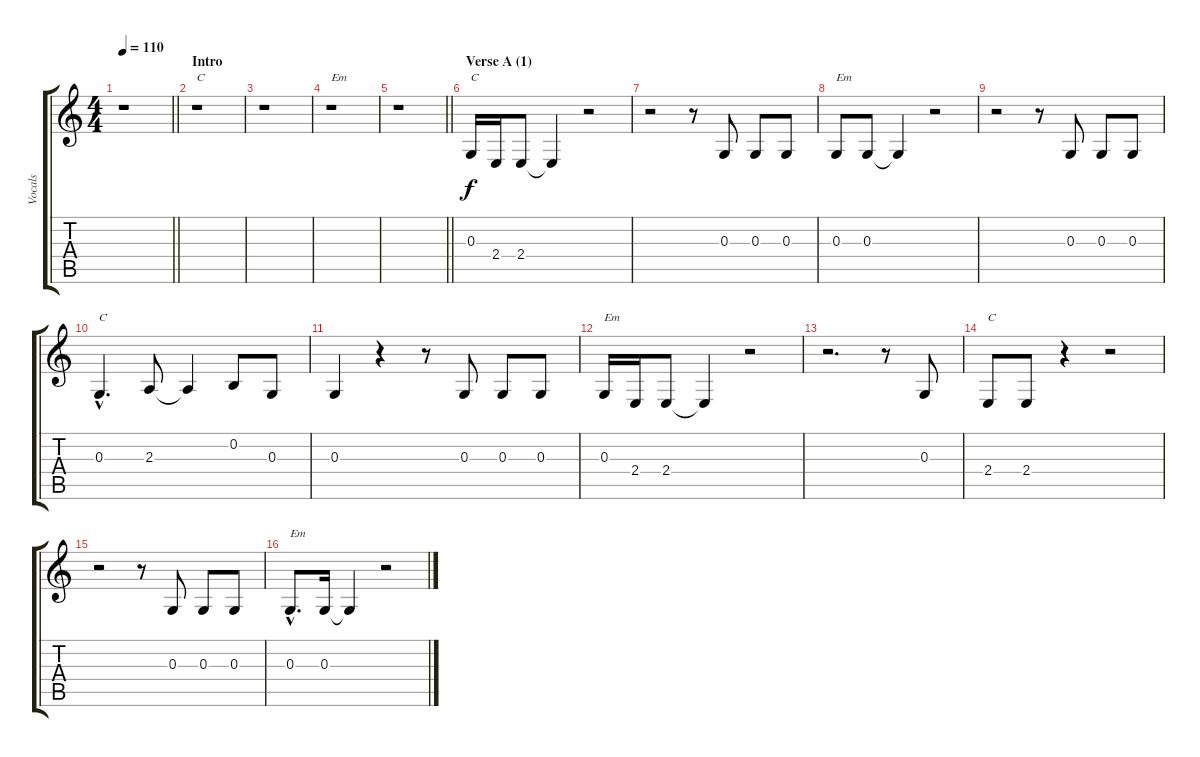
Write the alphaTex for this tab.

\track ("Vocals" "Vocals") {instrument sopranosax}
\staff {score tabs}
\tuning (E4 B3 G3 D3 A2 E2) {hide}
\ts (4 4)
\tempo 110
\clef g2
\barLineRight lightlight
\ks c
r.1{dy f instrument sopranosax} |
\section ("" "Intro")
r.1{txt "C"} |
r.1 |
r.1{txt "Em"} |
\barLineRight lightlight
r.1 |
\section ("" "Verse A (1)")
0.3.16{txt "C"} 2.4.16 2.4.8 2.4{t}.4 r.2 |
r.2 r.8 0.3.8 0.3.8 0.3.8 |
0.3.8{txt "Em"} 0.3.8 0.3{t}.4 r.2 |
r.2 r.8 0.3.8 0.3.8 0.3.8 |
0.3{hac}.4{d txt "C"} 2.3.8 2.3{t}.4 0.2.8 0.3.8 |
0.3.4 r.4 r.8 0.3.8 0.3.8 0.3.8 |
0.3.16{txt "Em"} 2.4.16 2.4.8 2.4{t}.4 r.2 |
r.2{d} r.8 0.3.8 |
2.4.8{txt "C"} 2.4.8 r.4 r.2 |
r.2 r.8 0.3.8 0.3.8 0.3.8 |
0.3{hac}.8{d txt "Em"} 0.3.16 0.3{t}.4 r.2
